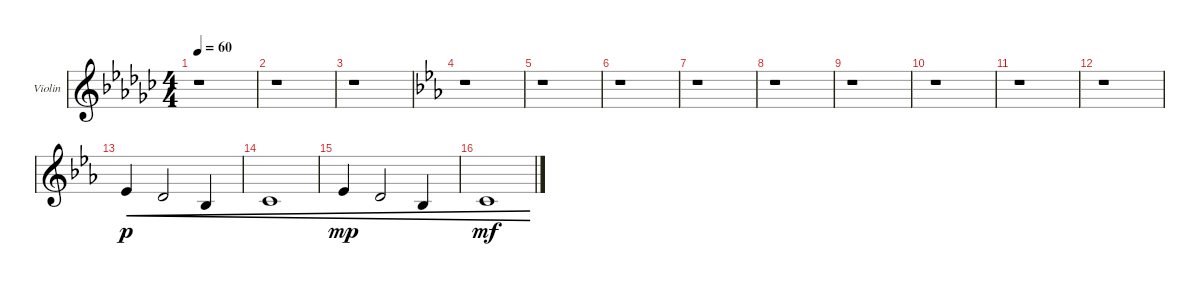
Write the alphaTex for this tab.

\bracketExtendMode groupsimilarinstruments
\firstSystemTrackNameOrientation horizontal
\otherSystemsTrackNameOrientation horizontal
\track ("Violin 2" "Violin") {instrument violin}
\staff {score}
\tuning (E4 B3 G3 D3 A2 E2)
\displaytranspose 12
\ts (4 4)
\tempo 60
\clef g2
\ks gb
r.1{dy f} |
r.1 |
r.1 |
\ks eb
r.1 |
r.1 |
r.1 |
r.1 |
r.1 |
r.1 |
r.1 |
r.1 |
r.1 |
1.4.4{cre dy p} 0.4.2{cre} 1.5.4{cre} |
3.5.1{cre} |
1.4.4{cre dy mp} 0.4.2{cre} 1.5.4{cre} |
3.5.1{cre dy mf}
